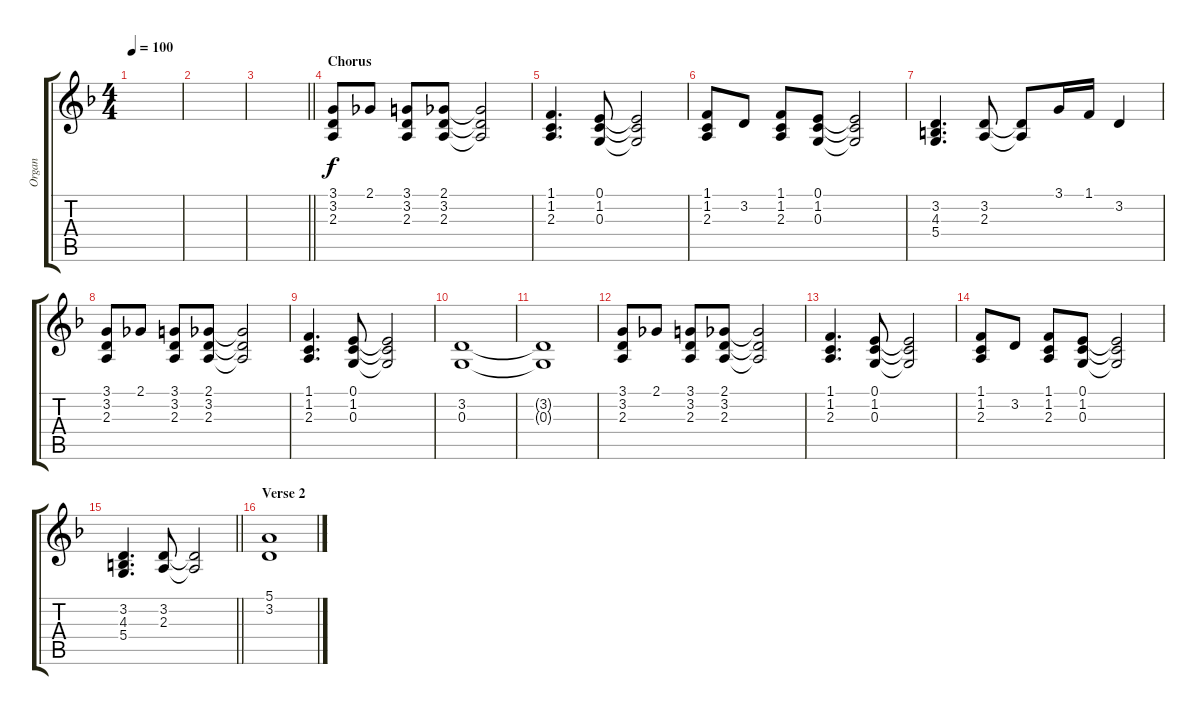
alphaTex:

\track ("Organ" "Organ") {instrument churchorgan}
\staff {score tabs}
\tuning (E4 B3 G3 D3 A2 E2) {hide}
\ts (4 4)
\tempo 100
\clef g2
\ks dminor
|
|
\barLineRight lightlight
|
\section ("" "Chorus")
(3.1 3.2 2.3).8 2.1.8 (3.1 3.2 2.3).8 (2.1 3.2 2.3).8 (2.1{t} 3.2{t} 2.3{t}).2 |
(1.1 1.2 2.3).4{d} (0.1 1.2 0.3).8 (0.1{t} 1.2{t} 0.3{t}).2 |
(1.1 1.2 2.3).8 3.2.8 (1.1 1.2 2.3).8 (0.1 1.2 0.3).8 (0.1{t} 1.2{t} 0.3{t}).2 |
(3.2 4.3 5.4).4{d} (3.2 2.3).8 (3.2{t} 2.3{t}).8 3.1.16 1.1.16 3.2.4 |
(3.1 3.2 2.3).8 2.1.8 (3.1 3.2 2.3).8 (2.1 3.2 2.3).8 (2.1{t} 3.2{t} 2.3{t}).2 |
(1.1 1.2 2.3).4{d} (0.1 1.2 0.3).8 (0.1{t} 1.2{t} 0.3{t}).2 |
(3.2 0.3).1 |
(3.2{t} 0.3{t}).1 |
(3.1 3.2 2.3).8 2.1.8 (3.1 3.2 2.3).8 (2.1 3.2 2.3).8 (2.1{t} 3.2{t} 2.3{t}).2 |
(1.1 1.2 2.3).4{d} (0.1 1.2 0.3).8 (0.1{t} 1.2{t} 0.3{t}).2 |
(1.1 1.2 2.3).8 3.2.8 (1.1 1.2 2.3).8 (0.1 1.2 0.3).8 (0.1{t} 1.2{t} 0.3{t}).2 |
\barLineRight lightlight
(3.2 4.3 5.4).4{d} (3.2 2.3).8 (3.2{t} 2.3{t}).2 |
\section ("" "Verse 2")
(5.1 3.2).1
